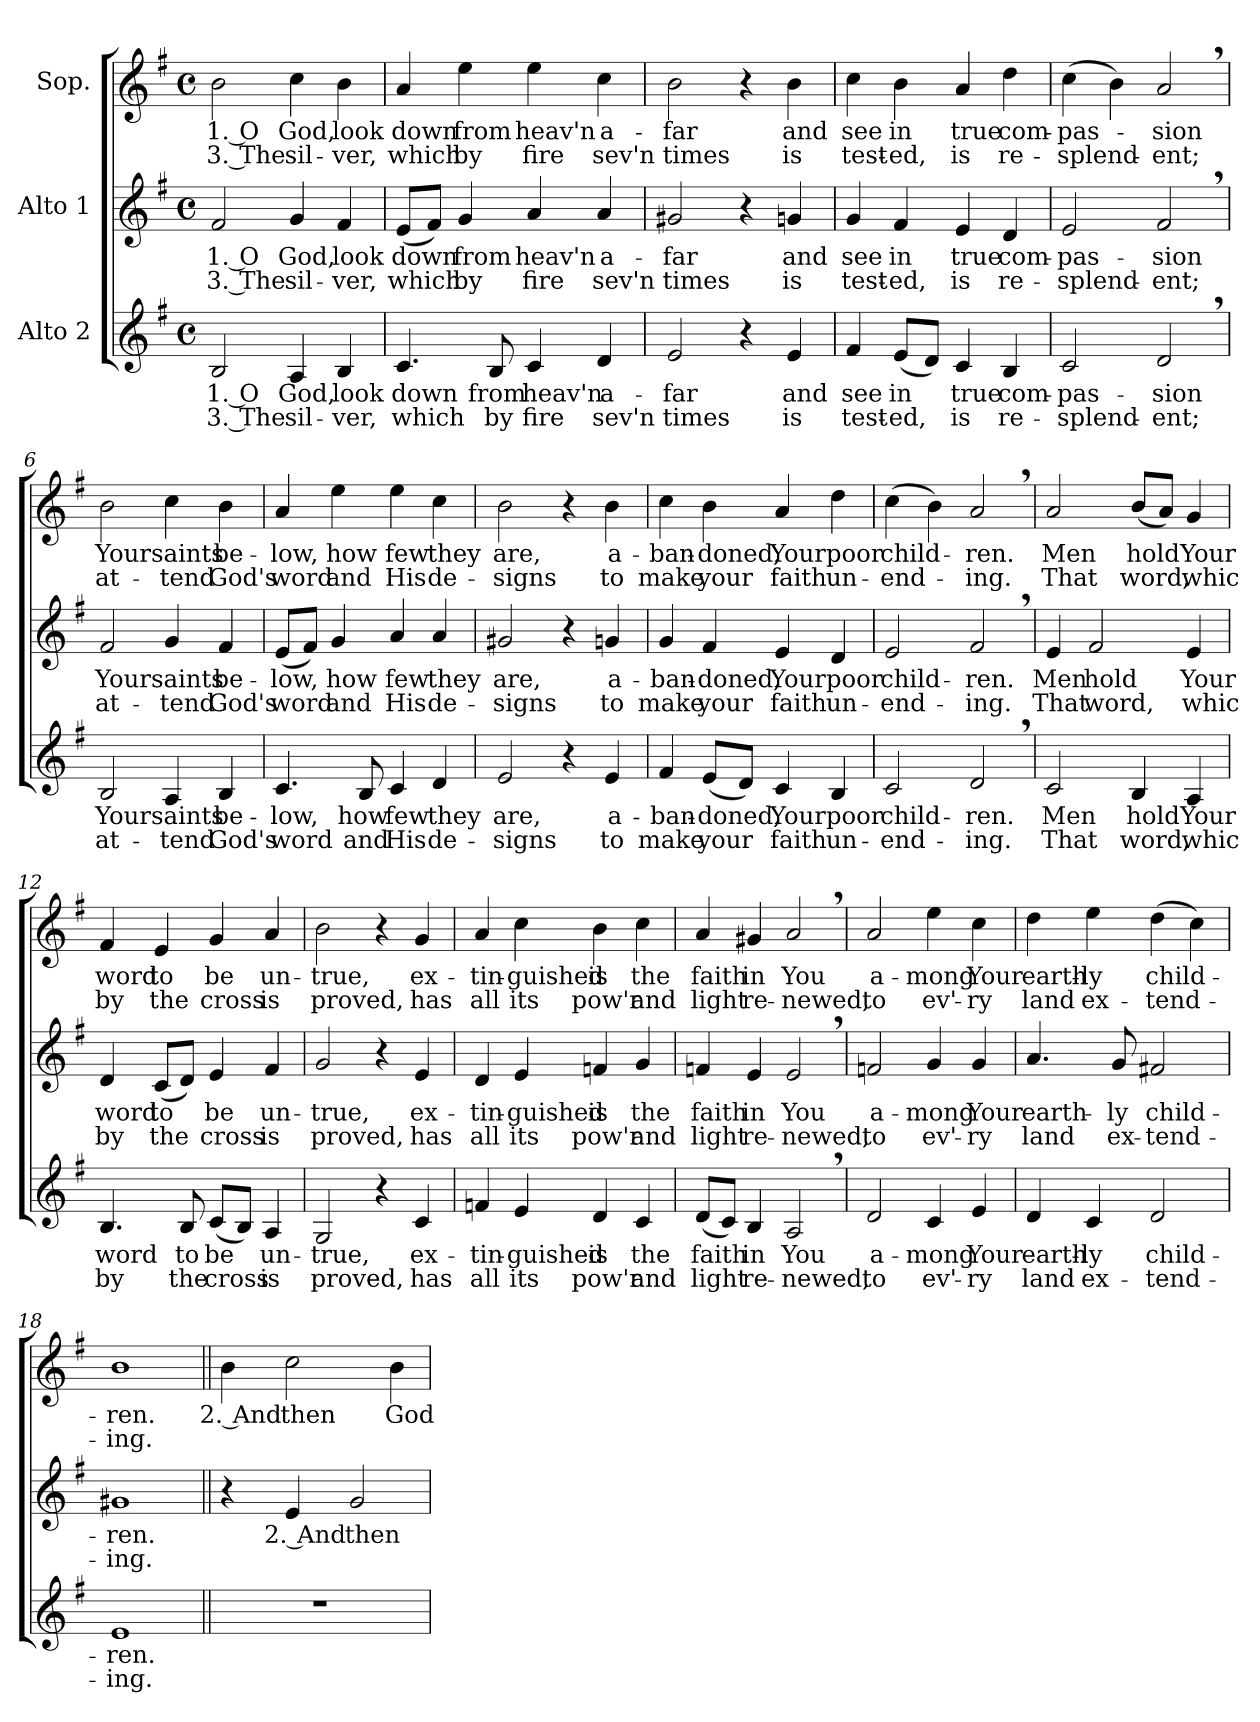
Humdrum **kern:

**kern	**text	**text	**kern	**text	**text	**kern	**text	**text
*part3	*part3	*part3	*part2	*part2	*part2	*part1	*part1	*part1
*staff3	*staff3	*staff3	*staff2	*staff2	*staff2	*staff1	*staff1	*staff1
*I"Alto 2	*	*	*I"Alto 1	*	*	*I"Sop.	*	*
*clefG2	*	*	*clefG2	*	*	*clefG2	*	*
*k[f#]	*	*	*k[f#]	*	*	*k[f#]	*	*
*G:	*	*	*G:	*	*	*G:	*	*
*M4/4	*	*	*M4/4	*	*	*M4/4	*	*
*met(c)	*	*	*met(c)	*	*	*met(c)	*	*
=1	=1	=1	=1	=1	=1	=1	=1	=1
!	!LO:LY:b	!LO:LY:b	!	!LO:LY:b	!LO:LY:b	!	!LO:LY:b	!LO:LY:b
2B/	1. O	3. The	2f#/	1. O	3. The	2b\	1. O	3. The
!	!LO:LY:b	!LO:LY:b	!	!LO:LY:b	!LO:LY:b	!	!LO:LY:b	!LO:LY:b
4A/	God,	sil-	4g/	God,	sil-	4cc\	God,	sil-
!	!LO:LY:b	!LO:LY:b	!	!LO:LY:b	!LO:LY:b	!	!LO:LY:b	!LO:LY:b
4B/	look	-ver,	4f#/	look	-ver,	4b\	look	-ver,
=2	=2	=2	=2	=2	=2	=2	=2	=2
!	!LO:LY:b	!LO:LY:b	!	!LO:LY:b	!LO:LY:b	!	!LO:LY:b	!LO:LY:b
4.c/	down	which	(<8e/L	down	which	4a/	down	which
.	.	.	8f#/J)	.	.	.	.	.
!	!	!	!	!LO:LY:b	!LO:LY:b	!	!LO:LY:b	!LO:LY:b
.	.	.	4g/	from	by	4ee\	from	by
!	!LO:LY:b	!LO:LY:b	!	!	!	!	!	!
8B/	from	by	.	.	.	.	.	.
!	!LO:LY:b	!LO:LY:b	!	!LO:LY:b	!LO:LY:b	!	!LO:LY:b	!LO:LY:b
4c/	heav'n	fire	4a/	heav'n	fire	4ee\	heav'n	fire
!	!LO:LY:b	!LO:LY:b	!	!LO:LY:b	!LO:LY:b	!	!LO:LY:b	!LO:LY:b
4d/	a-	sev'n	4a/	a-	sev'n	4cc\	a-	sev'n
=3	=3	=3	=3	=3	=3	=3	=3	=3
!	!LO:LY:b	!LO:LY:b	!	!LO:LY:b	!LO:LY:b	!	!LO:LY:b	!LO:LY:b
2e/	-far	times	2g#X/	-far	times	2b\	-far	times
4r	.	.	4r	.	.	4r	.	.
!	!LO:LY:b	!LO:LY:b	!	!LO:LY:b	!LO:LY:b	!	!LO:LY:b	!LO:LY:b
4e/	and	is	4gn/	and	is	4b\	and	is
!!LO:LB:g=z
=4	=4	=4	=4	=4	=4	=4	=4	=4
!	!LO:LY:b	!LO:LY:b	!	!LO:LY:b	!LO:LY:b	!	!LO:LY:b	!LO:LY:b
4f#/	see	test-	4g/	see	test-	4cc\	see	test-
!	!LO:LY:b	!LO:LY:b	!	!LO:LY:b	!LO:LY:b	!	!LO:LY:b	!LO:LY:b
(<8e/L	in	-ed,	4f#/	in	-ed,	4b\	in	-ed,
8d/J)	.	.	.	.	.	.	.	.
!	!LO:LY:b	!LO:LY:b	!	!LO:LY:b	!LO:LY:b	!	!LO:LY:b	!LO:LY:b
4c/	true	is	4e/	true	is	4a/	true	is
!	!LO:LY:b	!LO:LY:b	!	!LO:LY:b	!LO:LY:b	!	!LO:LY:b	!LO:LY:b
4B/	com-	re-	4d/	com-	re-	4dd\	com-	re-
=5	=5	=5	=5	=5	=5	=5	=5	=5
!	!LO:LY:b	!LO:LY:b	!	!LO:LY:b	!LO:LY:b	!	!LO:LY:b	!LO:LY:b
2c/	-pas-	-splend-	2e/	-pas-	-splend-	(>4cc\	-pas-	-splend-
.	.	.	.	.	.	4b\)	.	.
!	!LO:LY:b	!LO:LY:b	!	!LO:LY:b	!LO:LY:b	!	!LO:LY:b	!LO:LY:b
2d,>/	-sion	-ent;	2f#,>/	-sion	-ent;	2a,>/	-sion	-ent;
=6	=6	=6	=6	=6	=6	=6	=6	=6
!	!LO:LY:b	!LO:LY:b	!	!LO:LY:b	!LO:LY:b	!	!LO:LY:b	!LO:LY:b
2B/	Your	at-	2f#/	Your	at-	2b\	Your	at-
!	!LO:LY:b	!LO:LY:b	!	!LO:LY:b	!LO:LY:b	!	!LO:LY:b	!LO:LY:b
4A/	saints	-tend	4g/	saints	-tend	4cc\	saints	-tend
!	!LO:LY:b	!LO:LY:b	!	!LO:LY:b	!LO:LY:b	!	!LO:LY:b	!LO:LY:b
4B/	be-	God's	4f#/	be-	God's	4b\	be-	God's
=7	=7	=7	=7	=7	=7	=7	=7	=7
!	!LO:LY:b	!LO:LY:b	!	!LO:LY:b	!LO:LY:b	!	!LO:LY:b	!LO:LY:b
4.c/	-low,	word	(<8e/L	-low,	word	4a/	-low,	word
.	.	.	8f#/J)	.	.	.	.	.
!	!	!	!	!LO:LY:b	!LO:LY:b	!	!LO:LY:b	!LO:LY:b
.	.	.	4g/	how	and	4ee\	how	and
!	!LO:LY:b	!LO:LY:b	!	!	!	!	!	!
8B/	how	and	.	.	.	.	.	.
!	!LO:LY:b	!LO:LY:b	!	!LO:LY:b	!LO:LY:b	!	!LO:LY:b	!LO:LY:b
4c/	few	His	4a/	few	His	4ee\	few	His
!	!LO:LY:b	!LO:LY:b	!	!LO:LY:b	!LO:LY:b	!	!LO:LY:b	!LO:LY:b
4d/	they	de-	4a/	they	de-	4cc\	they	de-
!!LO:LB:g=z
=8	=8	=8	=8	=8	=8	=8	=8	=8
!	!LO:LY:b	!LO:LY:b	!	!LO:LY:b	!LO:LY:b	!	!LO:LY:b	!LO:LY:b
2e/	are,	-signs	2g#X/	are,	-signs	2b\	are,	-signs
4r	.	.	4r	.	.	4r	.	.
!	!LO:LY:b	!LO:LY:b	!	!LO:LY:b	!LO:LY:b	!	!LO:LY:b	!LO:LY:b
4e/	a-	to	4gn/	a-	to	4b\	a-	to
=9	=9	=9	=9	=9	=9	=9	=9	=9
!	!LO:LY:b	!LO:LY:b	!	!LO:LY:b	!LO:LY:b	!	!LO:LY:b	!LO:LY:b
4f#/	-ban-	make	4g/	-ban-	make	4cc\	-ban-	make
!	!LO:LY:b	!LO:LY:b	!	!LO:LY:b	!LO:LY:b	!	!LO:LY:b	!LO:LY:b
(<8e/L	-doned,	your	4f#/	-doned,	your	4b\	-doned,	your
8d/J)	.	.	.	.	.	.	.	.
!	!LO:LY:b	!LO:LY:b	!	!LO:LY:b	!LO:LY:b	!	!LO:LY:b	!LO:LY:b
4c/	Your	faith	4e/	Your	faith	4a/	Your	faith
!	!LO:LY:b	!LO:LY:b	!	!LO:LY:b	!LO:LY:b	!	!LO:LY:b	!LO:LY:b
4B/	poor	un-	4d/	poor	un-	4dd\	poor	un-
=10	=10	=10	=10	=10	=10	=10	=10	=10
!	!LO:LY:b	!LO:LY:b	!	!LO:LY:b	!LO:LY:b	!	!LO:LY:b	!LO:LY:b
2c/	child-	-end-	2e/	child-	-end-	(>4cc\	child-	-end-
.	.	.	.	.	.	4b\)	.	.
!	!LO:LY:b	!LO:LY:b	!	!LO:LY:b	!LO:LY:b	!	!LO:LY:b	!LO:LY:b
2d,>/	-ren.	-ing.	2f#,>/	-ren.	-ing.	2a,>/	-ren.	-ing.
=11	=11	=11	=11	=11	=11	=11	=11	=11
!	!LO:LY:b	!LO:LY:b	!	!LO:LY:b	!LO:LY:b	!	!LO:LY:b	!LO:LY:b
2c/	Men	That	4e/	Men	That	2a/	Men	That
!	!	!	!	!LO:LY:b	!LO:LY:b	!	!	!
.	.	.	2f#/	hold	word,	.	.	.
!	!LO:LY:b	!LO:LY:b	!	!	!	!	!LO:LY:b	!LO:LY:b
4B/	hold	word,	.	.	.	(<8b/L	hold	word,
.	.	.	.	.	.	8a/J)	.	.
!	!LO:LY:b	!LO:LY:b	!	!LO:LY:b	!LO:LY:b	!	!LO:LY:b	!LO:LY:b
4A/	Your	whic	4e/	Your	whic	4g/	Your	whic
!!LO:PB:g=z
=12	=12	=12	=12	=12	=12	=12	=12	=12
!	!LO:LY:b	!LO:LY:b	!	!LO:LY:b	!LO:LY:b	!	!LO:LY:b	!LO:LY:b
4.B/	word	by	4d/	word	by	4f#/	word	by
!	!	!	!	!LO:LY:b	!LO:LY:b	!	!LO:LY:b	!LO:LY:b
.	.	.	(<8c/L	to	the	4e/	to	the
!	!LO:LY:b	!LO:LY:b	!	!	!	!	!	!
8B/	to	the	8d/J)	.	.	.	.	.
!	!LO:LY:b	!LO:LY:b	!	!LO:LY:b	!LO:LY:b	!	!LO:LY:b	!LO:LY:b
(<8c/L	be	cross	4e/	be	cross	4g/	be	cross
8B/J)	.	.	.	.	.	.	.	.
!	!LO:LY:b	!LO:LY:b	!	!LO:LY:b	!LO:LY:b	!	!LO:LY:b	!LO:LY:b
4A/	un-	is	4f#/	un-	is	4a/	un-	is
=13	=13	=13	=13	=13	=13	=13	=13	=13
!	!LO:LY:b	!LO:LY:b	!	!LO:LY:b	!LO:LY:b	!	!LO:LY:b	!LO:LY:b
2G/	-true,	proved,	2g/	-true,	proved,	2b\	-true,	proved,
4r	.	.	4r	.	.	4r	.	.
!	!LO:LY:b	!LO:LY:b	!	!LO:LY:b	!LO:LY:b	!	!LO:LY:b	!LO:LY:b
4c/	ex-	has	4e/	ex-	has	4g/	ex-	has
=14	=14	=14	=14	=14	=14	=14	=14	=14
!	!LO:LY:b	!LO:LY:b	!	!LO:LY:b	!LO:LY:b	!	!LO:LY:b	!LO:LY:b
4fn/	-tin-	all	4d/	-tin-	all	4a/	-tin-	all
!	!LO:LY:b	!LO:LY:b	!	!LO:LY:b	!LO:LY:b	!	!LO:LY:b	!LO:LY:b
4e/	-guished	its	4e/	-guished	its	4cc\	-guished	its
!	!LO:LY:b	!LO:LY:b	!	!LO:LY:b	!LO:LY:b	!	!LO:LY:b	!LO:LY:b
4d/	is	pow'r	4fn/	is	pow'r	4b\	is	pow'r
!	!LO:LY:b	!LO:LY:b	!	!LO:LY:b	!LO:LY:b	!	!LO:LY:b	!LO:LY:b
4c/	the	and	4g/	the	and	4cc\	the	and
!!LO:LB:g=z
=15	=15	=15	=15	=15	=15	=15	=15	=15
!	!LO:LY:b	!LO:LY:b	!	!LO:LY:b	!LO:LY:b	!	!LO:LY:b	!LO:LY:b
(<8d/L	faith	light	4fn/	faith	light	4a/	faith	light
8c/J)	.	.	.	.	.	.	.	.
!	!LO:LY:b	!LO:LY:b	!	!LO:LY:b	!LO:LY:b	!	!LO:LY:b	!LO:LY:b
4B/	in	re-	4e/	in	re-	4g#X/	in	re-
!	!LO:LY:b	!LO:LY:b	!	!LO:LY:b	!LO:LY:b	!	!LO:LY:b	!LO:LY:b
2A,>/	You	-newed,	2e,>/	You	-newed,	2a,>/	You	-newed,
=16	=16	=16	=16	=16	=16	=16	=16	=16
!	!LO:LY:b	!LO:LY:b	!	!LO:LY:b	!LO:LY:b	!	!LO:LY:b	!LO:LY:b
2d/	a-	to	2fn/	a-	to	2a/	a-	to
!	!LO:LY:b	!LO:LY:b	!	!LO:LY:b	!LO:LY:b	!	!LO:LY:b	!LO:LY:b
4c/	-mong	ev'-	4g/	-mong	ev'-	4ee\	-mong	ev'-
!	!LO:LY:b	!LO:LY:b	!	!LO:LY:b	!LO:LY:b	!	!LO:LY:b	!LO:LY:b
4e/	Your	-ry	4g/	Your	-ry	4cc\	Your	-ry
=17	=17	=17	=17	=17	=17	=17	=17	=17
!	!LO:LY:b	!LO:LY:b	!	!LO:LY:b	!LO:LY:b	!	!LO:LY:b	!LO:LY:b
4d/	earth-	land	4.a/	earth-	land	4dd\	earth-	land
!	!LO:LY:b	!LO:LY:b	!	!	!	!	!LO:LY:b	!LO:LY:b
4c/	-ly	ex-	.	.	.	4ee\	-ly	ex-
!	!	!	!	!LO:LY:b	!LO:LY:b	!	!	!
.	.	.	8g/	-ly	ex-	.	.	.
!	!LO:LY:b	!LO:LY:b	!	!LO:LY:b	!LO:LY:b	!	!LO:LY:b	!LO:LY:b
2d/	child-	-tend-	2f#X/	child-	-tend-	(>4dd\	child-	-tend-
.	.	.	.	.	.	4cc\)	.	.
=18	=18	=18	=18	=18	=18	=18	=18	=18
!	!LO:LY:b	!LO:LY:b	!	!LO:LY:b	!LO:LY:b	!	!LO:LY:b	!LO:LY:b
1e	-ren.	-ing.	1g#X	-ren.	-ing.	1b	-ren.	-ing.
!!LO:LB:g=z
=19||	=19||	=19||	=19||	=19||	=19||	=19||	=19||	=19||
!	!	!	!	!	!	!	!LO:LY:b	!
1r	.	.	4r	.	.	4b\	2. And	.
!	!	!	!	!LO:LY:b	!	!	!LO:LY:b	!
.	.	.	4e/	2. And	.	2cc\	then	.
!	!	!	!	!LO:LY:b	!	!	!	!
.	.	.	2g/	then	.	.	.	.
!	!	!	!	!	!	!	!LO:LY:b	!
.	.	.	.	.	.	4b\	God	.
=	=	=	=	=	=	=	=	=
*-	*-	*-	*-	*-	*-	*-	*-	*-
